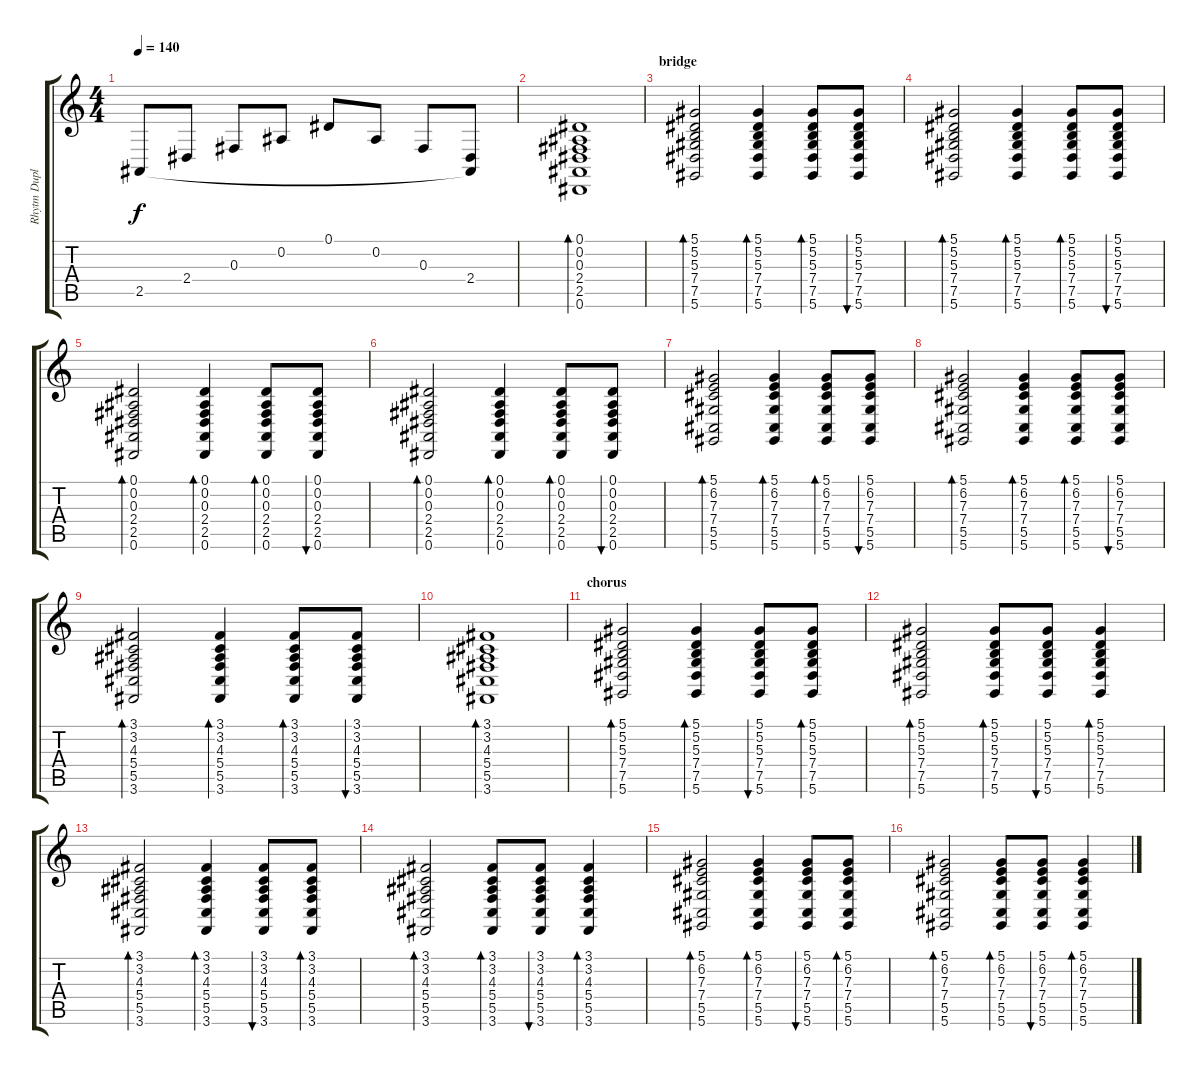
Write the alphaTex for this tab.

\track ("Rhytm Dupl." "Rhytm Dupl") {instrument clavinet}
\staff {score tabs}
\tuning (Eb4 Bb3 Gb3 Db3 Ab2 Eb2) {hide}
\ts (4 4)
\tempo 140
\clef g2
\ks c
2.5.8{dy f} 2.4.8 0.3.8 0.2.8 0.1.8 0.2.8 0.3.8 (2.4 2.5{t}).8 |
(0.1 0.2 0.3 2.4 2.5 0.6).1{bd 60} |
\section ("" "bridge")
(5.1 5.2 5.3 7.4 7.5 5.6).2{bd 120} (5.1 5.2 5.3 7.4 7.5 5.6).4{bd 60} (5.1 5.2 5.3 7.4 7.5 5.6).8{bd 120} (5.1 5.2 5.3 7.4 7.5 5.6).8{bu 120} |
(5.1 5.2 5.3 7.4 7.5 5.6).2{bd 120} (5.1 5.2 5.3 7.4 7.5 5.6).4{bd 60} (5.1 5.2 5.3 7.4 7.5 5.6).8{bd 120} (5.1 5.2 5.3 7.4 7.5 5.6).8{bu 120} |
(0.1 0.2 0.3 2.4 2.5 0.6).2{bd 60} (0.1 0.2 0.3 2.4 2.5 0.6).4{bd 60} (0.1 0.2 0.3 2.4 2.5 0.6).8{bd 60} (0.1 0.2 0.3 2.4 2.5 0.6).8{bu 60} |
(0.1 0.2 0.3 2.4 2.5 0.6).2{bd 60} (0.1 0.2 0.3 2.4 2.5 0.6).4{bd 60} (0.1 0.2 0.3 2.4 2.5 0.6).8{bd 60} (0.1 0.2 0.3 2.4 2.5 0.6).8{bu 60} |
(5.1 6.2 7.3 7.4 5.5 5.6).2{bd 120} (5.1 6.2 7.3 7.4 5.5 5.6).4{bd 60} (5.1 6.2 7.3 7.4 5.5 5.6).8{bd 120} (5.1 6.2 7.3 7.4 5.5 5.6).8{bu 120} |
(5.1 6.2 7.3 7.4 5.5 5.6).2{bd 120} (5.1 6.2 7.3 7.4 5.5 5.6).4{bd 60} (5.1 6.2 7.3 7.4 5.5 5.6).8{bd 120} (5.1 6.2 7.3 7.4 5.5 5.6).8{bu 120} |
(3.1 3.2 4.3 5.4 5.5 3.6).2{bd 120} (3.1 3.2 4.3 5.4 5.5 3.6).4{bd 60} (3.1 3.2 4.3 5.4 5.5 3.6).8{bd 120} (3.1 3.2 4.3 5.4 5.5 3.6).8{bu 120} |
(3.1 3.2 4.3 5.4 5.5 3.6).1{bd 120} |
\section ("" "chorus")
(5.1 5.2 5.3 7.4 7.5 5.6).2{bd 120} (5.1 5.2 5.3 7.4 7.5 5.6).4{bd 60} (5.1 5.2 5.3 7.4 7.5 5.6).8{bu 120} (5.1 5.2 5.3 7.4 7.5 5.6).8{bd 120} |
(5.1 5.2 5.3 7.4 7.5 5.6).2{bd 120} (5.1 5.2 5.3 7.4 7.5 5.6).8{bd 60} (5.1 5.2 5.3 7.4 7.5 5.6).8{bu 120} (5.1 5.2 5.3 7.4 7.5 5.6).4{bd 120} |
(3.1 3.2 4.3 5.4 5.5 3.6).2{bd 120} (3.1 3.2 4.3 5.4 5.5 3.6).4{bd 60} (3.1 3.2 4.3 5.4 5.5 3.6).8{bu 120} (3.1 3.2 4.3 5.4 5.5 3.6).8{bd 120} |
(3.1 3.2 4.3 5.4 5.5 3.6).2{bd 120} (3.1 3.2 4.3 5.4 5.5 3.6).8{bd 60} (3.1 3.2 4.3 5.4 5.5 3.6).8{bu 120} (3.1 3.2 4.3 5.4 5.5 3.6).4{bd 120} |
(5.1 6.2 7.3 7.4 5.5 5.6).2{bd 120} (5.1 6.2 7.3 7.4 5.5 5.6).4{bd 60} (5.1 6.2 7.3 7.4 5.5 5.6).8{bu 120} (5.1 6.2 7.3 7.4 5.5 5.6).8{bd 120} |
(5.1 6.2 7.3 7.4 5.5 5.6).2{bd 120} (5.1 6.2 7.3 7.4 5.5 5.6).8{bd 60} (5.1 6.2 7.3 7.4 5.5 5.6).8{bu 120} (5.1 6.2 7.3 7.4 5.5 5.6).4{bd 120}
